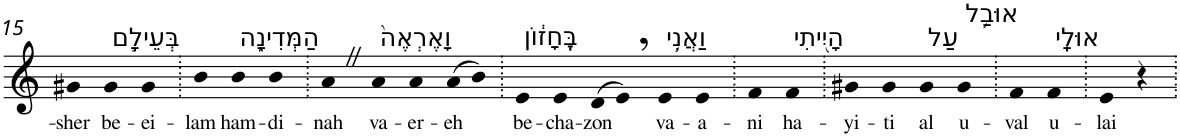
**kern	**text
*part1	*part1
*staff1	*staff1
*I"Piano	*
*I'Pno	*
!!LO:PB:g=z
*clefG2	*
*k[]	*
=15	=15
!	!LO:LY:b
4g#X	-sher
!LO:TX:a:t=בְּעֵילָ֣ם	!
!	!LO:LY:b
4g#	be-
!	!LO:LY:b
4g#	-ei-
=16.	=16.
!	!LO:LY:b
4b	-lam
!LO:TX:a:t=הַמְּדִינָ֑ה	!
!	!LO:LY:b
4b	ham-
!	!LO:LY:b
4b	-di-
=17.	=17.
!	!LO:LY:b
4aZ	-nah
!LO:TX:a:t=וָאֶרְאֶה֙	!
!	!LO:LY:b
4a	va-
!	!LO:LY:b
4a	-er-
!	!LO:LY:b
(>8a	-eh
8b)	.
=18.	=18.
!LO:TX:a:t=בֶּֽחָז֔וֹן	!
!	!LO:LY:b
4e	be-
!	!LO:LY:b
4e	-cha-
!	!LO:LY:b
(>8d	-zon
8e,)	.
!LO:TX:a:t=וַאֲנִ֥י	!
!	!LO:LY:b
4e	va-
!	!LO:LY:b
4e	-a-
=19.	=19.
!	!LO:LY:b
4f	-ni
!LO:TX:a:t=הָיִ֖יתִי	!
!	!LO:LY:b
4f	ha-
=20.	=20.
!	!LO:LY:b
4g#X	-yi-
!	!LO:LY:b
4g#	-ti
!LO:TX:a:t=עַל	!
!	!LO:LY:b
4g#	al
!LO:TX:a:t=אוּבַ֥ל	!
!	!LO:LY:b
4g#	u-
=21.	=21.
!	!LO:LY:b
4f	-val
!LO:TX:a:t=אוּלָֽי	!
!	!LO:LY:b
4f	u-
=22.	=22.
!	!LO:LY:b
4e	-lai
4r	.
=.	=.
*-	*-
